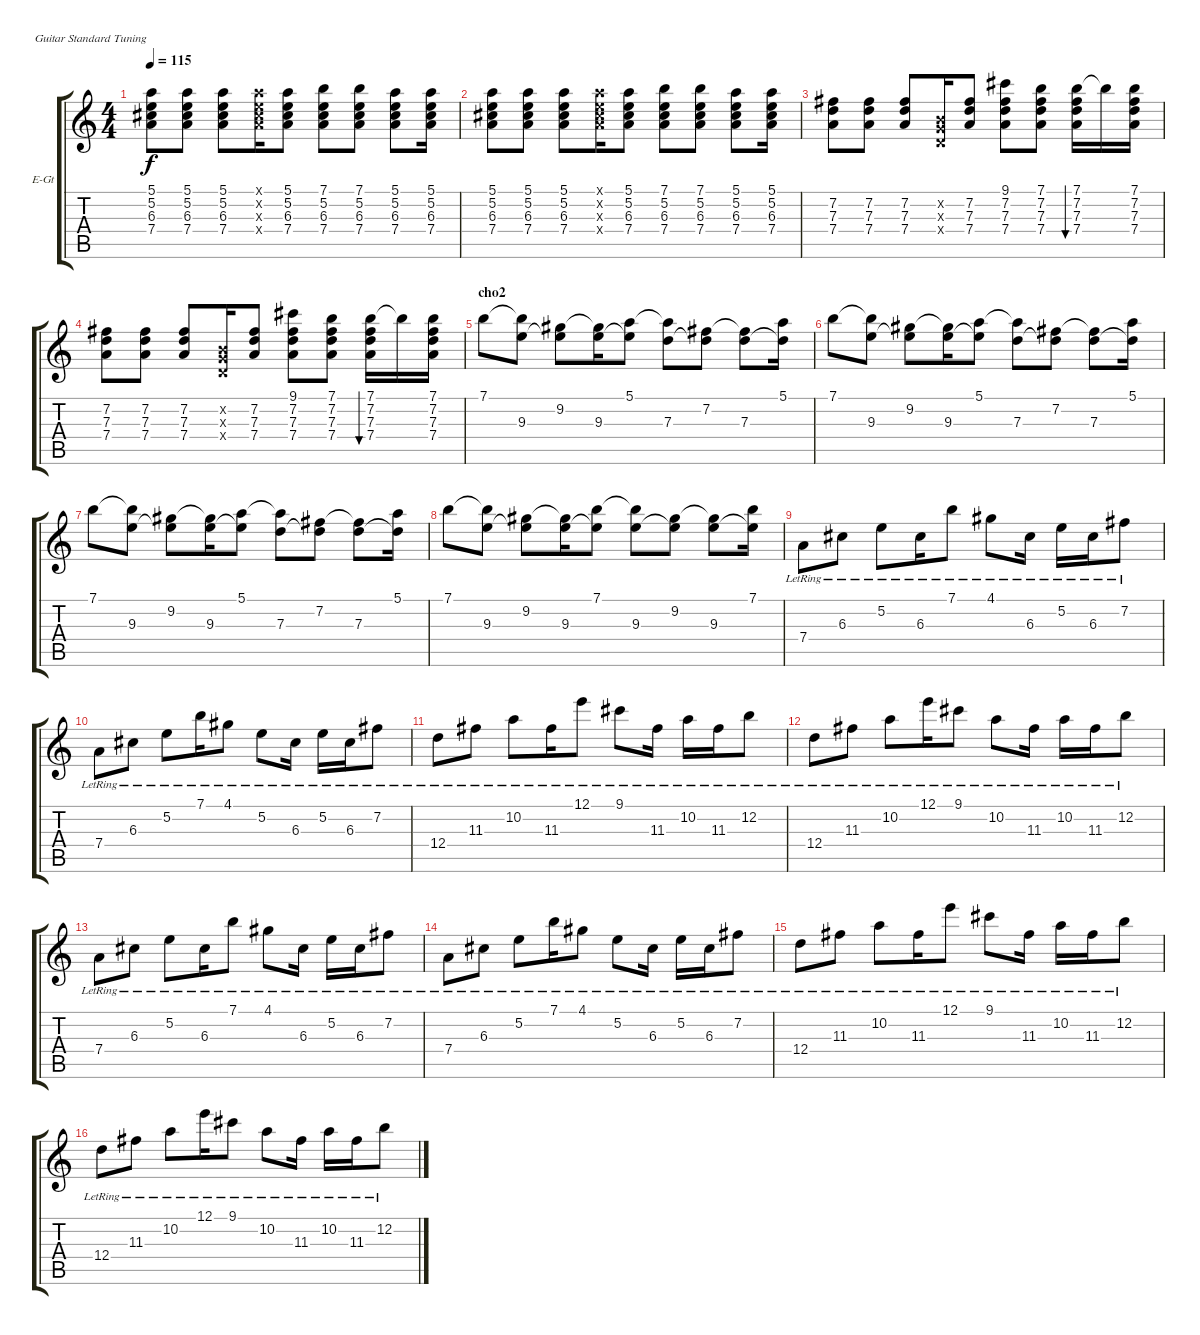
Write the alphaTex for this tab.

\bracketExtendMode groupsimilarinstruments
\firstSystemTrackNameOrientation horizontal
\otherSystemsTrackNameOrientation horizontal
\track ("Track 1" "E-Gt") {instrument electricguitarmuted}
\staff {score tabs}
\tuning (E4 B3 G3 D3 A2 E2)
\ts (4 4)
\tempo 115
\clef g2
\ks c
(5.1 5.2 6.3 7.4).8{dy f} (5.1 5.2 6.3 7.4).8 (5.1 5.2 6.3 7.4).8 (5.1{x} 5.2{x} 6.3{x} 7.4{x}).16 (5.1 5.2 6.3 7.4).8 (7.1 5.2 6.3 7.4).8 (7.1 5.2 6.3 7.4).8 (5.1 5.2 6.3 7.4).8 (5.1 5.2 6.3 7.4).16 |
(5.1 5.2 6.3 7.4).8 (5.1 5.2 6.3 7.4).8 (5.1 5.2 6.3 7.4).8 (5.1{x} 5.2{x} 6.3{x} 7.4{x}).16 (5.1 5.2 6.3 7.4).8 (7.1 5.2 6.3 7.4).8 (7.1 5.2 6.3 7.4).8 (5.1 5.2 6.3 7.4).8 (5.1 5.2 6.3 7.4).16 |
(7.2 7.3 7.4).8 (7.2 7.3 7.4).8 (7.2 7.3 7.4).8 (0.2{x} 0.3{x} 0.4{x}).16 (7.2 7.3 7.4).8 (9.1 7.2 7.3 7.4).8 (7.1 7.2 7.3 7.4).8 (7.1 7.2 7.3 7.4).16{bu 120} 7.1{t}.16 (7.1 7.2 7.3 7.4).16 |
(7.2 7.3 7.4).8 (7.2 7.3 7.4).8 (7.2 7.3 7.4).8 (0.2{x} 0.3{x} 0.4{x}).16 (7.2 7.3 7.4).8 (9.1 7.2 7.3 7.4).8 (7.1 7.2 7.3 7.4).8 (7.1 7.2 7.3 7.4).16{bu 120} 7.1{t}.16 (7.1 7.2 7.3 7.4).16 |
\section ("" "cho2")
7.1.8 (7.1{t} 9.3).8 (9.2 9.3{t}).8 (9.2{t} 9.3).16 (5.1 9.3{t}).8 (5.1{t} 7.3).8 (7.2 7.3{t}).8 (7.2{t} 7.3).8 (5.1 7.3{t}).16 |
7.1.8 (7.1{t} 9.3).8 (9.2 9.3{t}).8 (9.2{t} 9.3).16 (5.1 9.3{t}).8 (5.1{t} 7.3).8 (7.2 7.3{t}).8 (7.2{t} 7.3).8 (5.1 7.3{t}).16 |
7.1.8 (7.1{t} 9.3).8 (9.2 9.3{t}).8 (9.2{t} 9.3).16 (5.1 9.3{t}).8 (5.1{t} 7.3).8 (7.2 7.3{t}).8 (7.2{t} 7.3).8 (5.1 7.3{t}).16 |
7.1.8 (7.1{t} 9.3).8 (9.2 9.3{t}).8 (9.2{t} 9.3).16 (7.1 9.3{t}).8 (7.1{t} 9.3).8 (9.2 9.3{t}).8 (9.2{t} 9.3).8 (7.1 9.3{t}).16 |
7.4{lr}.8 6.3{lr}.8 5.2{lr}.8 6.3{lr}.16 7.1{lr}.8 4.1{lr}.8 6.3{lr}.16 5.2{lr}.16 6.3{lr}.16 7.2{lr}.8 |
7.4{lr}.8 6.3{lr}.8 5.2{lr}.8 7.1{lr}.16 4.1{lr}.8 5.2{lr}.8 6.3{lr}.16 5.2{lr}.16 6.3{lr}.16 7.2{lr}.8 |
12.4{lr}.8 11.3{lr}.8 10.2{lr}.8 11.3{lr}.16 12.1{lr}.8 9.1{lr}.8 11.3{lr}.16 10.2{lr}.16 11.3{lr}.16 12.2{lr}.8 |
12.4{lr}.8 11.3{lr}.8 10.2{lr}.8 12.1{lr}.16 9.1{lr}.8 10.2{lr}.8 11.3{lr}.16 10.2{lr}.16 11.3{lr}.16 12.2{lr}.8 |
7.4{lr}.8 6.3{lr}.8 5.2{lr}.8 6.3{lr}.16 7.1{lr}.8 4.1{lr}.8 6.3{lr}.16 5.2{lr}.16 6.3{lr}.16 7.2{lr}.8 |
7.4{lr}.8 6.3{lr}.8 5.2{lr}.8 7.1{lr}.16 4.1{lr}.8 5.2{lr}.8 6.3{lr}.16 5.2{lr}.16 6.3{lr}.16 7.2{lr}.8 |
12.4{lr}.8 11.3{lr}.8 10.2{lr}.8 11.3{lr}.16 12.1{lr}.8 9.1{lr}.8 11.3{lr}.16 10.2{lr}.16 11.3{lr}.16 12.2{lr}.8 |
12.4{lr}.8 11.3{lr}.8 10.2{lr}.8 12.1{lr}.16 9.1{lr}.8 10.2{lr}.8 11.3{lr}.16 10.2{lr}.16 11.3{lr}.16 12.2{lr}.8
